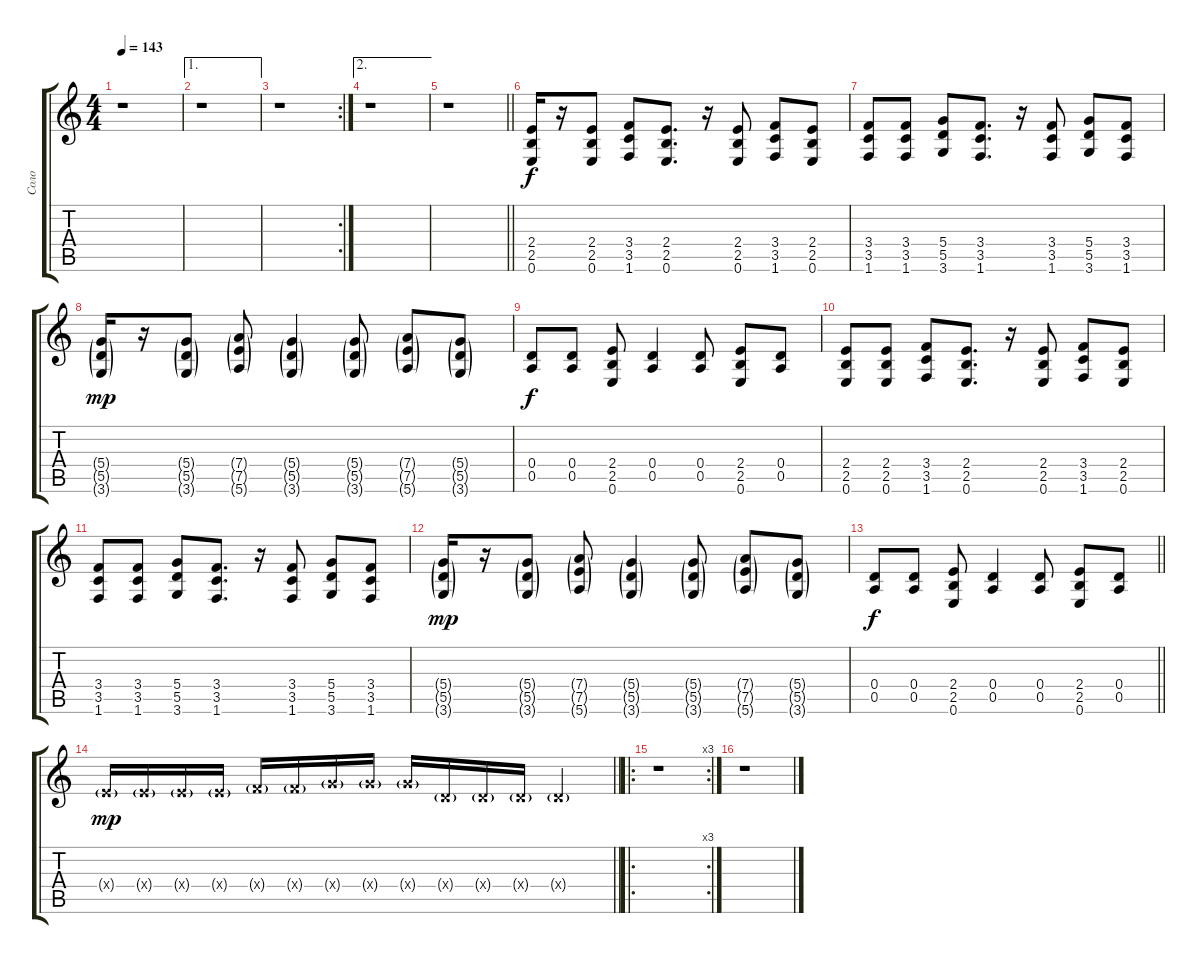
\track ("Соло" "Соло") {instrument overdrivenguitar}
\staff {score tabs}
\tuning (E4 B3 G3 D3 A2 E2) {hide}
\ts (4 4)
\tempo 143
\clef g2
\ks c
r.1{dy f} |
\ae 1
r.1 |
\rc 2
r.1 |
\ae 2
r.1 |
\barLineRight lightlight
r.1 |
(2.4 2.5 0.6).16 r.16 (2.4 2.5 0.6).8 (3.4 3.5 1.6).8 (2.4 2.5 0.6).8{d} r.16 (2.4 2.5 0.6).8 (3.4 3.5 1.6).8 (2.4 2.5 0.6).8 |
(3.4 3.5 1.6).8 (3.4 3.5 1.6).8 (5.4 5.5 3.6).8 (3.4 3.5 1.6).8{d} r.16 (3.4 3.5 1.6).8 (5.4 5.5 3.6).8 (3.4 3.5 1.6).8 |
(5.4{g} 5.5{g} 3.6{g}).16{dy mp} r.16 (5.4{g} 5.5{g} 3.6{g}).8 (7.4{g} 7.5{g} 5.6{g}).8 (5.4{g} 5.5{g} 3.6{g}).4 (5.4{g} 5.5{g} 3.6{g}).8 (7.4{g} 7.5{g} 5.6{g}).8 (5.4{g} 5.5{g} 3.6{g}).8 |
(0.4 0.5).8{dy f} (0.4 0.5).8 (2.4 2.5 0.6).8 (0.4 0.5).4 (0.4 0.5).8 (2.4 2.5 0.6).8 (0.4 0.5).8 |
(2.4 2.5 0.6).8 (2.4 2.5 0.6).8 (3.4 3.5 1.6).8 (2.4 2.5 0.6).8{d} r.16 (2.4 2.5 0.6).8 (3.4 3.5 1.6).8 (2.4 2.5 0.6).8 |
(3.4 3.5 1.6).8 (3.4 3.5 1.6).8 (5.4 5.5 3.6).8 (3.4 3.5 1.6).8{d} r.16 (3.4 3.5 1.6).8 (5.4 5.5 3.6).8 (3.4 3.5 1.6).8 |
(5.4{g} 5.5{g} 3.6{g}).16{dy mp} r.16 (5.4{g} 5.5{g} 3.6{g}).8 (7.4{g} 7.5{g} 5.6{g}).8 (5.4{g} 5.5{g} 3.6{g}).4 (5.4{g} 5.5{g} 3.6{g}).8 (7.4{g} 7.5{g} 5.6{g}).8 (5.4{g} 5.5{g} 3.6{g}).8 |
\barLineRight lightlight
(0.4 0.5).8{dy f} (0.4 0.5).8 (2.4 2.5 0.6).8 (0.4 0.5).4 (0.4 0.5).8 (2.4 2.5 0.6).8 (0.4 0.5).8 |
\barLineRight lightlight
2.4{g x}.16{dy mp} 2.4{g x}.16 2.4{g x}.16 2.4{g x}.16 3.4{g x}.16 3.4{g x}.16 5.4{g x}.16 5.4{g x}.16 5.4{g x}.16 0.4{g x}.16 0.4{g x}.16 0.4{g x}.16 0.4{g x}.4 |
\ro
\rc 3
r.1 |
r.1
